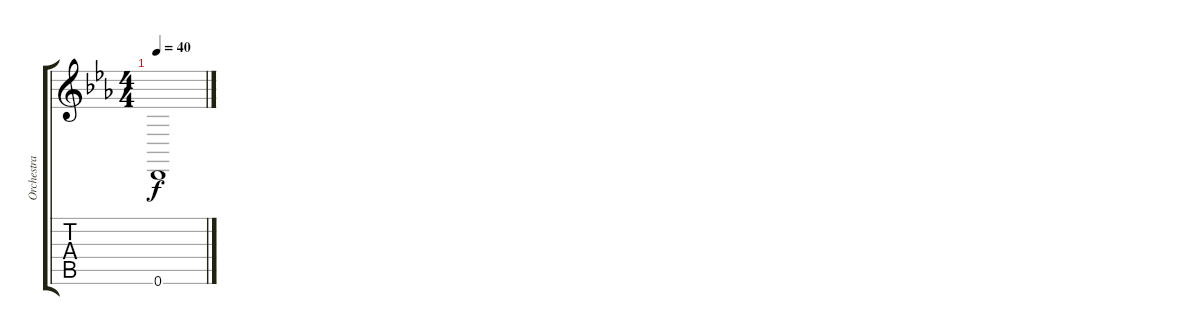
\track ("Orchestra" "Orchestra") {instrument stringensemble1}
\staff {score tabs}
\tuning (E4 B3 G3 D3 A2 D2) {hide}
\ts (4 4)
\tempo 40
\clef g2
\ks eb
0.6{t}.1{dy f}
